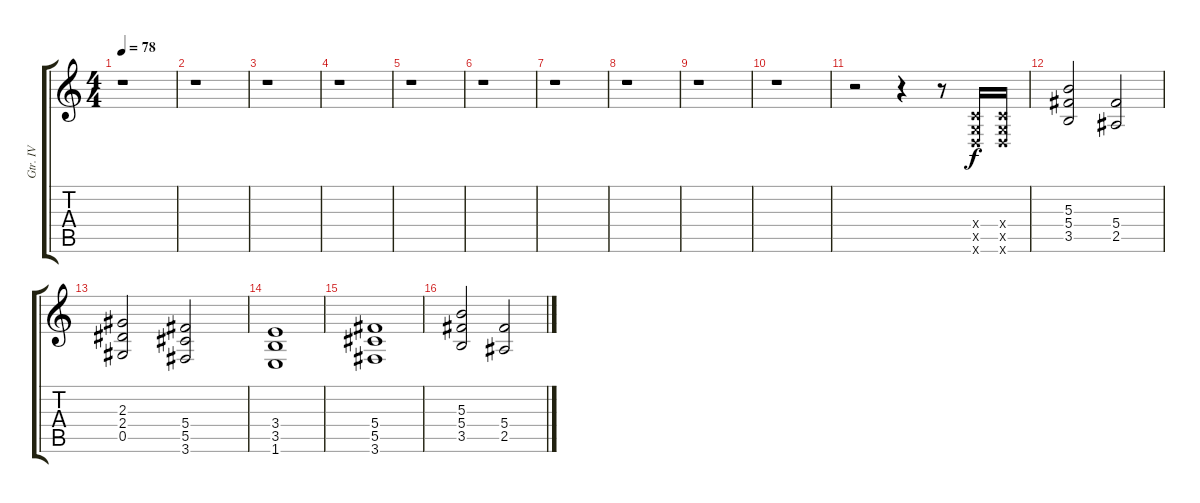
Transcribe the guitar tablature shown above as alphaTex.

\track ("Gtr. IV" "Gtr. IV") {instrument overdrivenguitar}
\staff {score tabs}
\tuning (Eb4 Bb3 Gb3 Db3 Ab2 Eb2) {hide}
\ts (4 4)
\tempo 78
\clef g2
\ks c
r.1{dy f} |
r.1 |
r.1 |
r.1 |
r.1 |
r.1 |
r.1 |
r.1 |
r.1 |
r.1 |
r.2 r.4 r.8 (-1.4{x} -1.5{x} -1.6{x}).16 (-1.4{x} -1.5{x} -1.6{x}).16 |
(5.3 5.4 3.5).2 (5.4 2.5).2 |
(2.3 2.4 0.5).2 (5.4 5.5 3.6).2 |
(3.4 3.5 1.6).1 |
(5.4 5.5 3.6).1 |
(5.3 5.4 3.5).2 (5.4 2.5).2
